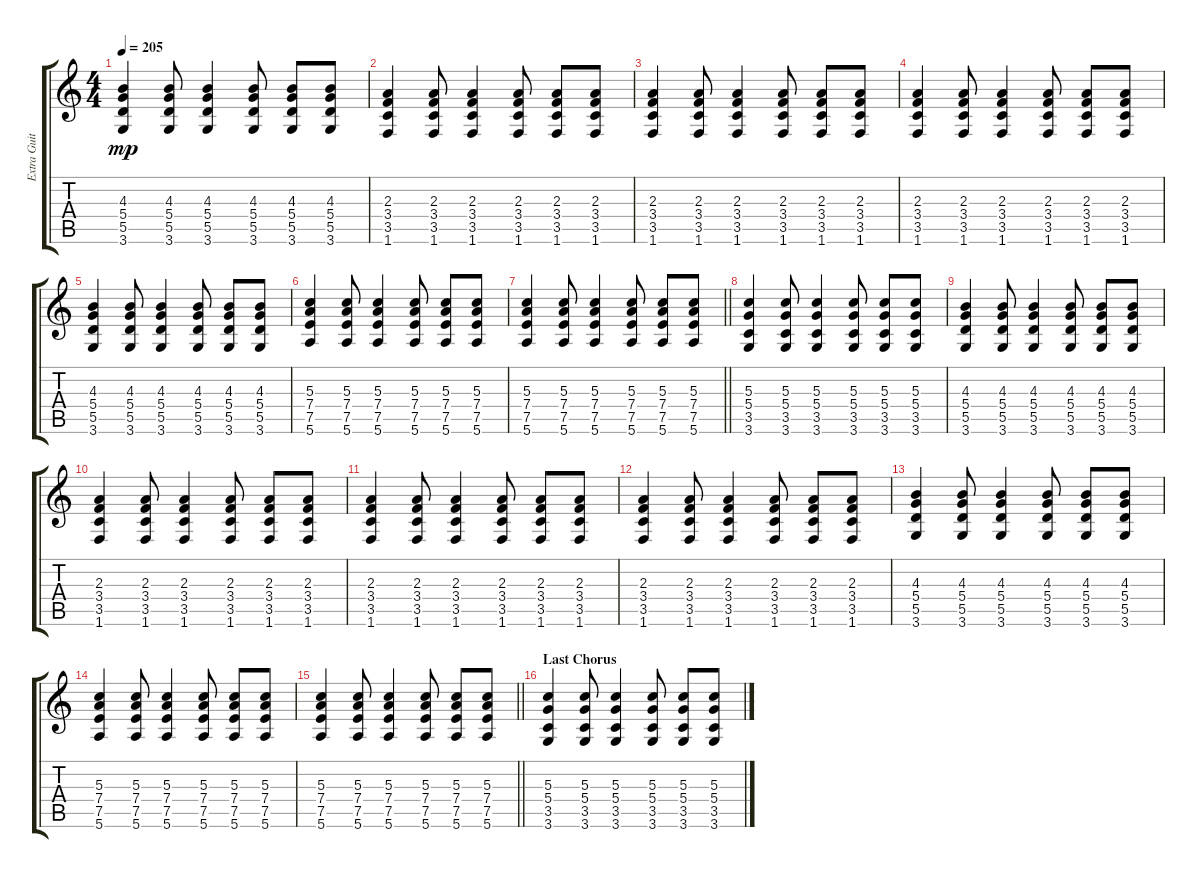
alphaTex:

\track ("Extra Guitar" "Extra Guit") {instrument distortionguitar}
\staff {score tabs}
\tuning (E4 B3 G3 D3 A2 E2) {hide}
\ts (4 4)
\tempo 205
\clef g2
\ks aminor
(4.3 5.4 5.5 3.6).4{dy mp} (4.3 5.4 5.5 3.6).8 (4.3 5.4 5.5 3.6).4 (4.3 5.4 5.5 3.6).8 (4.3 5.4 5.5 3.6).8 (4.3 5.4 5.5 3.6).8 |
(2.3 3.4 3.5 1.6).4 (2.3 3.4 3.5 1.6).8 (2.3 3.4 3.5 1.6).4 (2.3 3.4 3.5 1.6).8 (2.3 3.4 3.5 1.6).8 (2.3 3.4 3.5 1.6).8 |
(2.3 3.4 3.5 1.6).4 (2.3 3.4 3.5 1.6).8 (2.3 3.4 3.5 1.6).4 (2.3 3.4 3.5 1.6).8 (2.3 3.4 3.5 1.6).8 (2.3 3.4 3.5 1.6).8 |
(2.3 3.4 3.5 1.6).4 (2.3 3.4 3.5 1.6).8 (2.3 3.4 3.5 1.6).4 (2.3 3.4 3.5 1.6).8 (2.3 3.4 3.5 1.6).8 (2.3 3.4 3.5 1.6).8 |
(4.3 5.4 5.5 3.6).4 (4.3 5.4 5.5 3.6).8 (4.3 5.4 5.5 3.6).4 (4.3 5.4 5.5 3.6).8 (4.3 5.4 5.5 3.6).8 (4.3 5.4 5.5 3.6).8 |
(5.3 7.4 7.5 5.6).4 (5.3 7.4 7.5 5.6).8 (5.3 7.4 7.5 5.6).4 (5.3 7.4 7.5 5.6).8 (5.3 7.4 7.5 5.6).8 (5.3 7.4 7.5 5.6).8 |
\barLineRight lightlight
(5.3 7.4 7.5 5.6).4 (5.3 7.4 7.5 5.6).8 (5.3 7.4 7.5 5.6).4 (5.3 7.4 7.5 5.6).8 (5.3 7.4 7.5 5.6).8 (5.3 7.4 7.5 5.6).8 |
(5.3 5.4 3.5 3.6).4 (5.3 5.4 3.5 3.6).8 (5.3 5.4 3.5 3.6).4 (5.3 5.4 3.5 3.6).8 (5.3 5.4 3.5 3.6).8 (5.3 5.4 3.5 3.6).8 |
(4.3 5.4 5.5 3.6).4 (4.3 5.4 5.5 3.6).8 (4.3 5.4 5.5 3.6).4 (4.3 5.4 5.5 3.6).8 (4.3 5.4 5.5 3.6).8 (4.3 5.4 5.5 3.6).8 |
(2.3 3.4 3.5 1.6).4 (2.3 3.4 3.5 1.6).8 (2.3 3.4 3.5 1.6).4 (2.3 3.4 3.5 1.6).8 (2.3 3.4 3.5 1.6).8 (2.3 3.4 3.5 1.6).8 |
(2.3 3.4 3.5 1.6).4 (2.3 3.4 3.5 1.6).8 (2.3 3.4 3.5 1.6).4 (2.3 3.4 3.5 1.6).8 (2.3 3.4 3.5 1.6).8 (2.3 3.4 3.5 1.6).8 |
(2.3 3.4 3.5 1.6).4 (2.3 3.4 3.5 1.6).8 (2.3 3.4 3.5 1.6).4 (2.3 3.4 3.5 1.6).8 (2.3 3.4 3.5 1.6).8 (2.3 3.4 3.5 1.6).8 |
(4.3 5.4 5.5 3.6).4 (4.3 5.4 5.5 3.6).8 (4.3 5.4 5.5 3.6).4 (4.3 5.4 5.5 3.6).8 (4.3 5.4 5.5 3.6).8 (4.3 5.4 5.5 3.6).8 |
(5.3 7.4 7.5 5.6).4 (5.3 7.4 7.5 5.6).8 (5.3 7.4 7.5 5.6).4 (5.3 7.4 7.5 5.6).8 (5.3 7.4 7.5 5.6).8 (5.3 7.4 7.5 5.6).8 |
\barLineRight lightlight
(5.3 7.4 7.5 5.6).4 (5.3 7.4 7.5 5.6).8 (5.3 7.4 7.5 5.6).4 (5.3 7.4 7.5 5.6).8 (5.3 7.4 7.5 5.6).8 (5.3 7.4 7.5 5.6).8 |
\section ("" "Last Chorus")
(5.3 5.4 3.5 3.6).4{volume 8} (5.3 5.4 3.5 3.6).8 (5.3 5.4 3.5 3.6).4 (5.3 5.4 3.5 3.6).8 (5.3 5.4 3.5 3.6).8 (5.3 5.4 3.5 3.6).8
